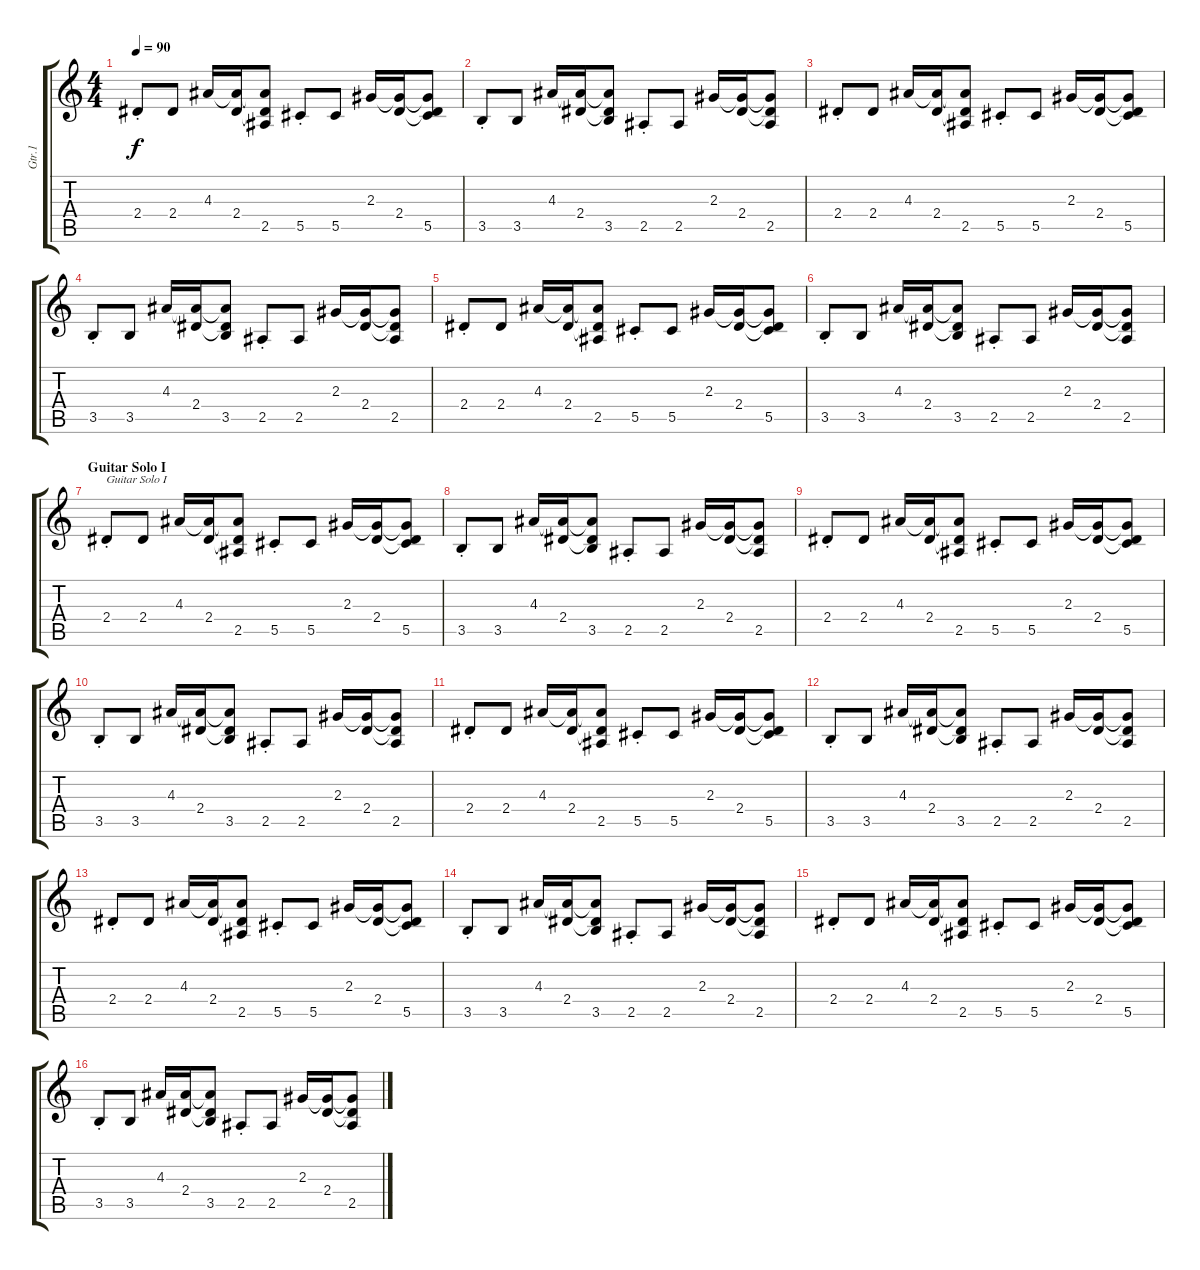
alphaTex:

\track ("Gtr.1" "Gtr.1") {instrument distortionguitar}
\staff {score tabs}
\tuning (Eb4 Bb3 Gb3 Db3 Ab2 Eb2) {hide}
\ts (4 4)
\tempo 90
\clef g2
\ks c
2.4{st}.8{dy f} 2.4.8 4.3.16 (4.3{t} 2.4).16 (4.3{t} 2.4{t} 2.5).8 5.5{st}.8 5.5.8 2.3.16 (2.3{t} 2.4).16 (2.3{t} 2.4{t} 5.5).8 |
3.5{st}.8 3.5.8 4.3.16 (4.3{t} 2.4).16 (4.3{t} 2.4{t} 3.5).8 2.5{st}.8 2.5.8 2.3.16 (2.3{t} 2.4).16 (2.3{t} 2.4{t} 2.5).8 |
2.4{st}.8 2.4.8 4.3.16 (4.3{t} 2.4).16 (4.3{t} 2.4{t} 2.5).8 5.5{st}.8 5.5.8 2.3.16 (2.3{t} 2.4).16 (2.3{t} 2.4{t} 5.5).8 |
3.5{st}.8 3.5.8 4.3.16 (4.3{t} 2.4).16 (4.3{t} 2.4{t} 3.5).8 2.5{st}.8 2.5.8 2.3.16 (2.3{t} 2.4).16 (2.3{t} 2.4{t} 2.5).8 |
2.4{st}.8 2.4.8 4.3.16 (4.3{t} 2.4).16 (4.3{t} 2.4{t} 2.5).8 5.5{st}.8 5.5.8 2.3.16 (2.3{t} 2.4).16 (2.3{t} 2.4{t} 5.5).8 |
3.5{st}.8 3.5.8 4.3.16 (4.3{t} 2.4).16 (4.3{t} 2.4{t} 3.5).8 2.5{st}.8 2.5.8 2.3.16 (2.3{t} 2.4).16 (2.3{t} 2.4{t} 2.5).8 |
\section ("" "Guitar Solo I")
2.4{st}.8{txt "Guitar Solo I" volume 12} 2.4.8 4.3.16 (4.3{t} 2.4).16 (4.3{t} 2.4{t} 2.5).8 5.5{st}.8 5.5.8 2.3.16 (2.3{t} 2.4).16 (2.3{t} 2.4{t} 5.5).8 |
3.5{st}.8 3.5.8 4.3.16 (4.3{t} 2.4).16 (4.3{t} 2.4{t} 3.5).8 2.5{st}.8 2.5.8 2.3.16 (2.3{t} 2.4).16 (2.3{t} 2.4{t} 2.5).8 |
2.4{st}.8 2.4.8 4.3.16 (4.3{t} 2.4).16 (4.3{t} 2.4{t} 2.5).8 5.5{st}.8 5.5.8 2.3.16 (2.3{t} 2.4).16 (2.3{t} 2.4{t} 5.5).8 |
3.5{st}.8 3.5.8 4.3.16 (4.3{t} 2.4).16 (4.3{t} 2.4{t} 3.5).8 2.5{st}.8 2.5.8 2.3.16 (2.3{t} 2.4).16 (2.3{t} 2.4{t} 2.5).8 |
2.4{st}.8 2.4.8 4.3.16 (4.3{t} 2.4).16 (4.3{t} 2.4{t} 2.5).8 5.5{st}.8 5.5.8 2.3.16 (2.3{t} 2.4).16 (2.3{t} 2.4{t} 5.5).8 |
3.5{st}.8 3.5.8 4.3.16 (4.3{t} 2.4).16 (4.3{t} 2.4{t} 3.5).8 2.5{st}.8 2.5.8 2.3.16 (2.3{t} 2.4).16 (2.3{t} 2.4{t} 2.5).8 |
2.4{st}.8 2.4.8 4.3.16 (4.3{t} 2.4).16 (4.3{t} 2.4{t} 2.5).8 5.5{st}.8 5.5.8 2.3.16 (2.3{t} 2.4).16 (2.3{t} 2.4{t} 5.5).8 |
3.5{st}.8 3.5.8 4.3.16 (4.3{t} 2.4).16 (4.3{t} 2.4{t} 3.5).8 2.5{st}.8 2.5.8 2.3.16 (2.3{t} 2.4).16 (2.3{t} 2.4{t} 2.5).8 |
2.4{st}.8 2.4.8 4.3.16 (4.3{t} 2.4).16 (4.3{t} 2.4{t} 2.5).8 5.5{st}.8 5.5.8 2.3.16 (2.3{t} 2.4).16 (2.3{t} 2.4{t} 5.5).8 |
3.5{st}.8 3.5.8 4.3.16 (4.3{t} 2.4).16 (4.3{t} 2.4{t} 3.5).8 2.5{st}.8 2.5.8 2.3.16 (2.3{t} 2.4).16 (2.3{t} 2.4{t} 2.5).8
